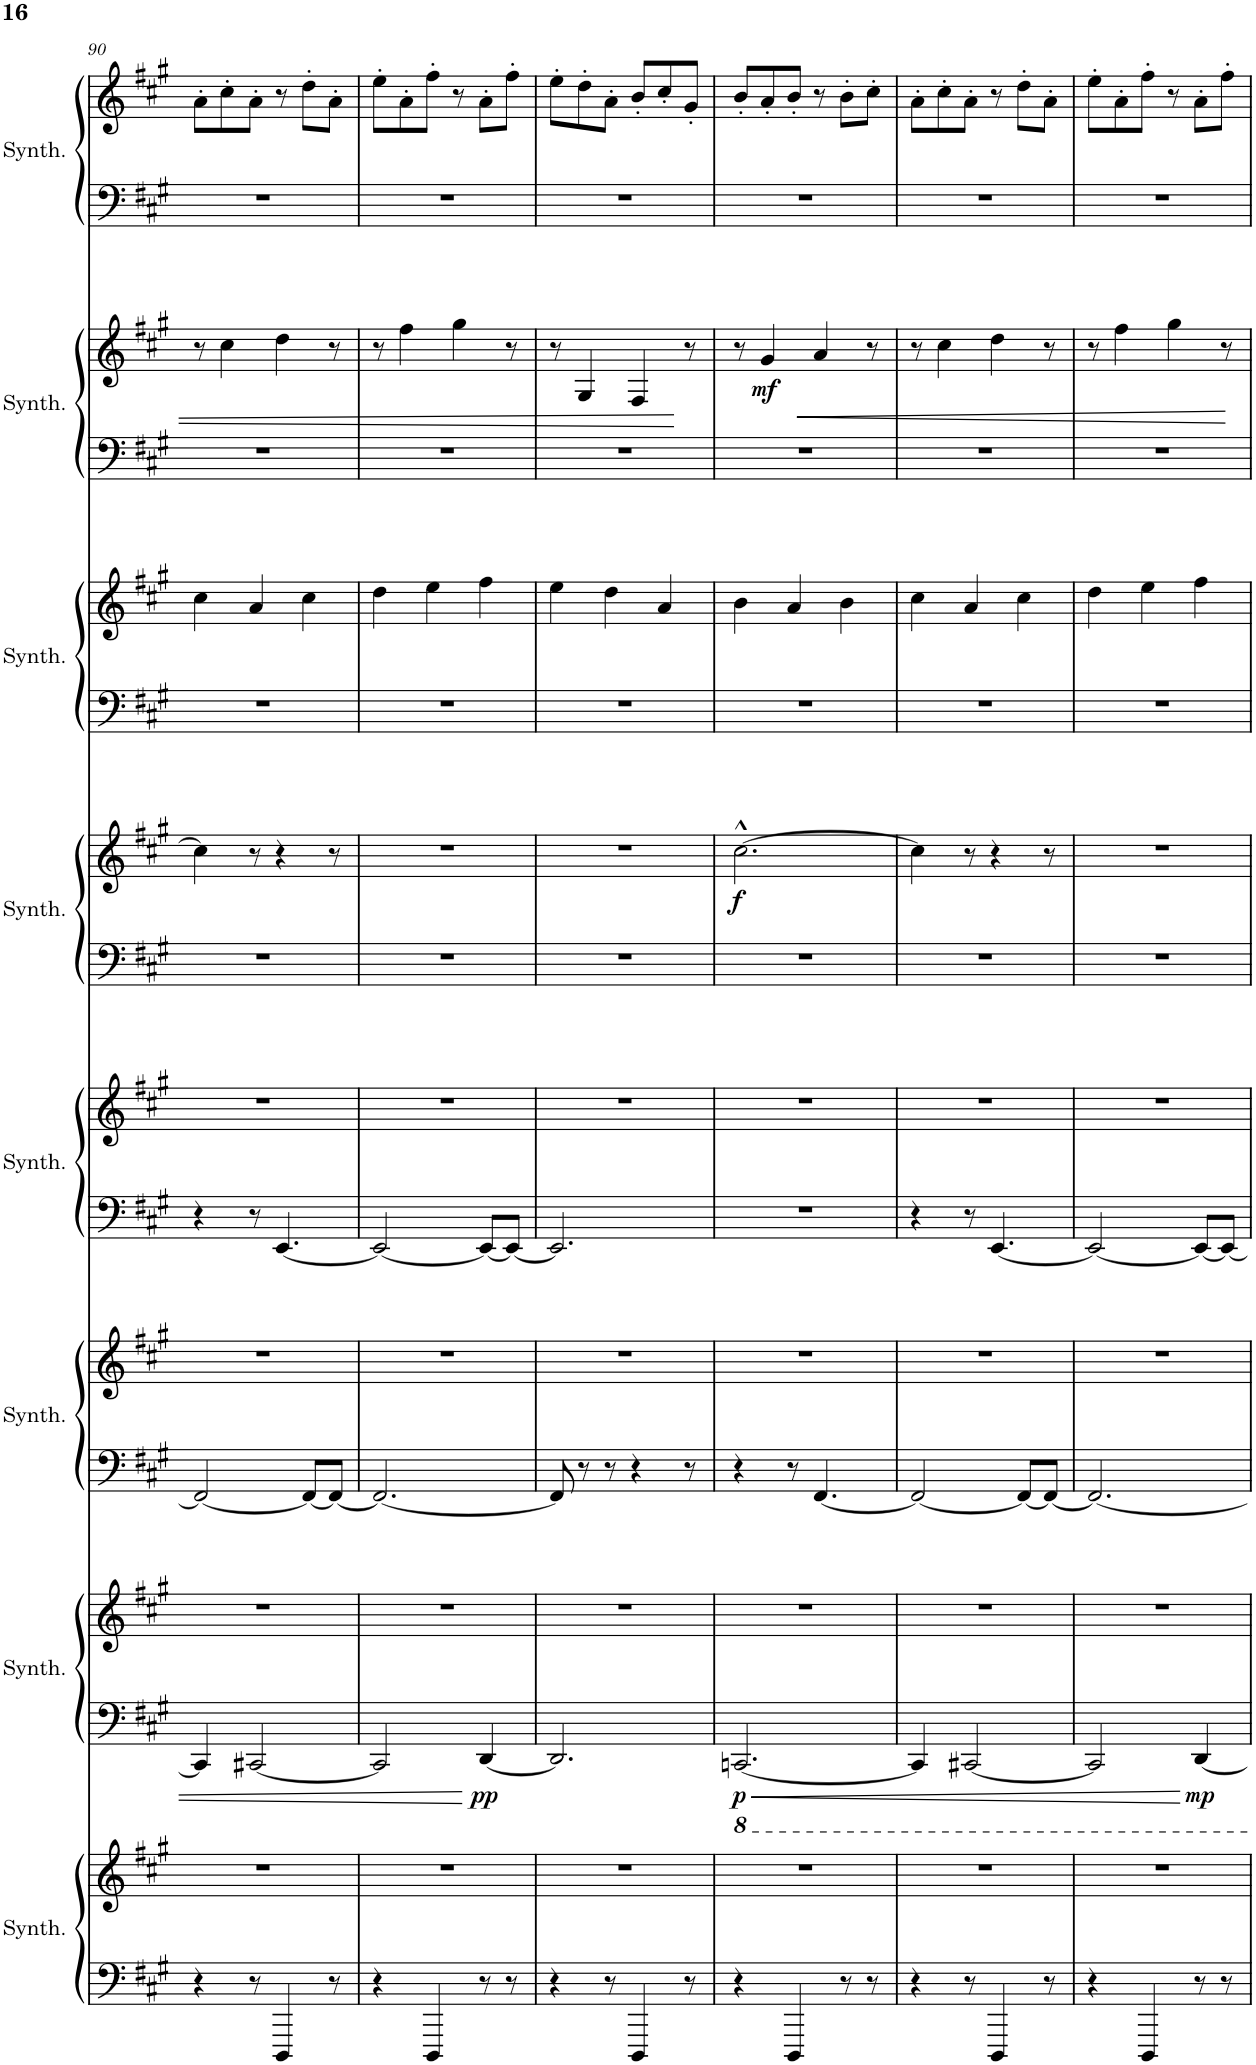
**kern	**kern	**kern	**kern	**dynam	**kern	**kern	**kern	**kern	**kern	**kern	**dynam	**kern	**kern	**kern	**kern	**dynam	**kern	**kern
*part8	*part8	*part7	*part7	*part7	*part6	*part6	*part5	*part5	*part4	*part4	*part4	*part3	*part3	*part2	*part2	*part2	*part1	*part1
*staff16	*staff15	*staff14	*staff13	*staff13/14	*staff12	*staff11	*staff10	*staff9	*staff8	*staff7	*staff7/8	*staff6	*staff5	*staff4	*staff3	*staff3/4	*staff2	*staff1
*I"Crystal Synthesizer	*	*I"Saw Synthesizer	*	*	*I"Bass Synthesizer	*	*I"Atmosphere Synthesizer	*	*I"Goblins Synthesizer	*	*	*I"Choir Synthesizer	*	*I"Bowed Synthesizer	*	*	*I"String Synthesizer	*
*I'Synth.	*	*I'Synth.	*	*	*I'Synth.	*	*I'Synth.	*	*I'Synth.	*	*	*I'Synth.	*	*I'Synth.	*	*	*I'Synth.	*
!!LO:PB:g=z
*clefF4	*clefG2	*clefF4	*clefG2	*	*clefF4	*clefG2	*clefF4	*clefG2	*clefF4	*clefG2	*	*clefF4	*clefG2	*clefF4	*clefG2	*	*clefF4	*clefG2
*k[f#c#g#]	*k[f#c#g#]	*k[f#c#g#]	*k[f#c#g#]	*	*k[f#c#g#]	*k[f#c#g#]	*k[f#c#g#]	*k[f#c#g#]	*k[f#c#g#]	*k[f#c#g#]	*	*k[f#c#g#]	*k[f#c#g#]	*k[f#c#g#]	*k[f#c#g#]	*	*k[f#c#g#]	*k[f#c#g#]
*M6/8	*M6/8	*M6/8	*M6/8	*	*M6/8	*M6/8	*M6/8	*M6/8	*M6/8	*M6/8	*	*M6/8	*M6/8	*M6/8	*M6/8	*	*M6/8	*M6/8
=90	=90	=90	=90	=90	=90	=90	=90	=90	=90	=90	=90	=90	=90	=90	=90	=90	=90	=90
4r	2.r	4CC/]	2.r	.	2FF#/_	2.r	4r	2.r	2.r	4cc#\]	.	2.r	4cc#\	2.r	8r	.	2.r	8a'\L
.	.	.	.	.	.	.	.	.	.	.	.	.	.	.	4cc#\	.	.	8cc#'\
8r	.	[2CC#X/	.	.	.	.	8r	.	.	8r	.	.	4a/	.	.	.	.	8a'\J
4DDD/	.	.	.	.	.	.	[4.EE/	.	.	4r	.	.	.	.	4dd\	.	.	8r
.	.	.	.	.	8FF#/L_	.	.	.	.	.	.	.	4cc#\	.	.	.	.	8dd'\L
8r	.	.	.	.	8FF#/J_	.	.	.	.	8r	.	.	.	.	8r	.	.	8a'\J
=91	=91	=91	=91	=91	=91	=91	=91	=91	=91	=91	=91	=91	=91	=91	=91	=91	=91	=91
4r	2.r	2CC#/]	2.r	.	2.FF#/_	2.r	2EE/_	2.r	2.r	2.r	.	2.r	4dd\	2.r	8r	.	2.r	8ee'\L
.	.	.	.	.	.	.	.	.	.	.	.	.	.	.	4ff#\	.	.	8a'\
4DDD/	.	.	.	.	.	.	.	.	.	.	.	.	4ee\	.	.	.	.	8ff#'\J
.	.	.	.	.	.	.	.	.	.	.	.	.	.	.	4gg#\	.	.	8r
!	!	!	!	!LO:DY:b=2	!	!	!	!	!	!	!	!	!	!	!	!	!	!
8r	.	[4DD/	.	pp	.	.	8EE/L_	.	.	.	.	.	4ff#\	.	.	.	.	8a'\L
8r	.	.	.	.	.	.	8EE/J_	.	.	.	.	.	.	.	8r	.	.	8ff#'\J
=92	=92	=92	=92	=92	=92	=92	=92	=92	=92	=92	=92	=92	=92	=92	=92	=92	=92	=92
4r	2.r	2.DD/]	2.r	.	8FF#/]	2.r	2.EE/]	2.r	2.r	2.r	.	2.r	4ee\	2.r	8r	.	2.r	8ee'\L
.	.	.	.	.	8r	.	.	.	.	.	.	.	.	.	4G#/	.	.	8dd'\
8r	.	.	.	.	8r	.	.	.	.	.	.	.	4dd\	.	.	.	.	8a'\J
4DDD/	.	.	.	.	4r	.	.	.	.	.	.	.	.	.	4F#/	.	.	8b'/L
.	.	.	.	.	.	.	.	.	.	.	.	.	4a/	.	.	.	.	8cc#'/
8r	.	.	.	.	8r	.	.	.	.	.	.	.	.	.	8r	.	.	8g#'/J
=93	=93	=93	=93	=93	=93	=93	=93	=93	=93	=93	=93	=93	=93	=93	=93	=93	=93	=93
!	!	!	!	!LO:DY:b=2	!	!	!	!	!	!	!LO:DY:b	!	!	!	!	!	!	!
4r	2.r	[2.CCCn/	2.r	p	4r	2.r	2.r	2.r	2.r	[2.cc#^^\	f	2.r	4b\	2.r	8r	.	2.r	8b'/L
!	!	!	!	!	!	!	!	!	!	!	!	!	!	!	!	!LO:DY:b	!	!
.	.	.	.	.	.	.	.	.	.	.	.	.	.	.	4g#/	mf	.	8a'/
4DDD/	.	.	.	.	8r	.	.	.	.	.	.	.	4a/	.	.	.	.	8b'/J
.	.	.	.	.	[4.FF#/	.	.	.	.	.	.	.	.	.	4a/	.	.	8r
8r	.	.	.	.	.	.	.	.	.	.	.	.	4b\	.	.	.	.	8b'\L
8r	.	.	.	.	.	.	.	.	.	.	.	.	.	.	8r	.	.	8cc#'\J
=94	=94	=94	=94	=94	=94	=94	=94	=94	=94	=94	=94	=94	=94	=94	=94	=94	=94	=94
4r	2.r	4CCC/]	2.r	.	2FF#/_	2.r	4r	2.r	2.r	4cc#\]	.	2.r	4cc#\	2.r	8r	.	2.r	8a'\L
.	.	.	.	.	.	.	.	.	.	.	.	.	.	.	4cc#\	.	.	8cc#'\
8r	.	[2CCC#X/	.	.	.	.	8r	.	.	8r	.	.	4a/	.	.	.	.	8a'\J
4DDD/	.	.	.	.	.	.	[4.EE/	.	.	4r	.	.	.	.	4dd\	.	.	8r
.	.	.	.	.	8FF#/L_	.	.	.	.	.	.	.	4cc#\	.	.	.	.	8dd'\L
8r	.	.	.	.	8FF#/J_	.	.	.	.	8r	.	.	.	.	8r	.	.	8a'\J
=95	=95	=95	=95	=95	=95	=95	=95	=95	=95	=95	=95	=95	=95	=95	=95	=95	=95	=95
4r	2.r	2CCC#/]	2.r	.	2.FF#/_	2.r	2EE/_	2.r	2.r	2.r	.	2.r	4dd\	2.r	8r	.	2.r	8ee'\L
.	.	.	.	.	.	.	.	.	.	.	.	.	.	.	4ff#\	.	.	8a'\
4DDD/	.	.	.	.	.	.	.	.	.	.	.	.	4ee\	.	.	.	.	8ff#'\J
.	.	.	.	.	.	.	.	.	.	.	.	.	.	.	4gg#\	.	.	8r
!	!	!	!	!LO:DY:b=2	!	!	!	!	!	!	!	!	!	!	!	!	!	!
8r	.	[4DDD/	.	mp	.	.	8EE/L_	.	.	.	.	.	4ff#\	.	.	.	.	8a'\L
8r	.	.	.	.	.	.	8EE/J_	.	.	.	.	.	.	.	8r	.	.	8ff#'\J
=	=	=	=	=	=	=	=	=	=	=	=	=	=	=	=	=	=	=
*-	*-	*-	*-	*-	*-	*-	*-	*-	*-	*-	*-	*-	*-	*-	*-	*-	*-	*-
